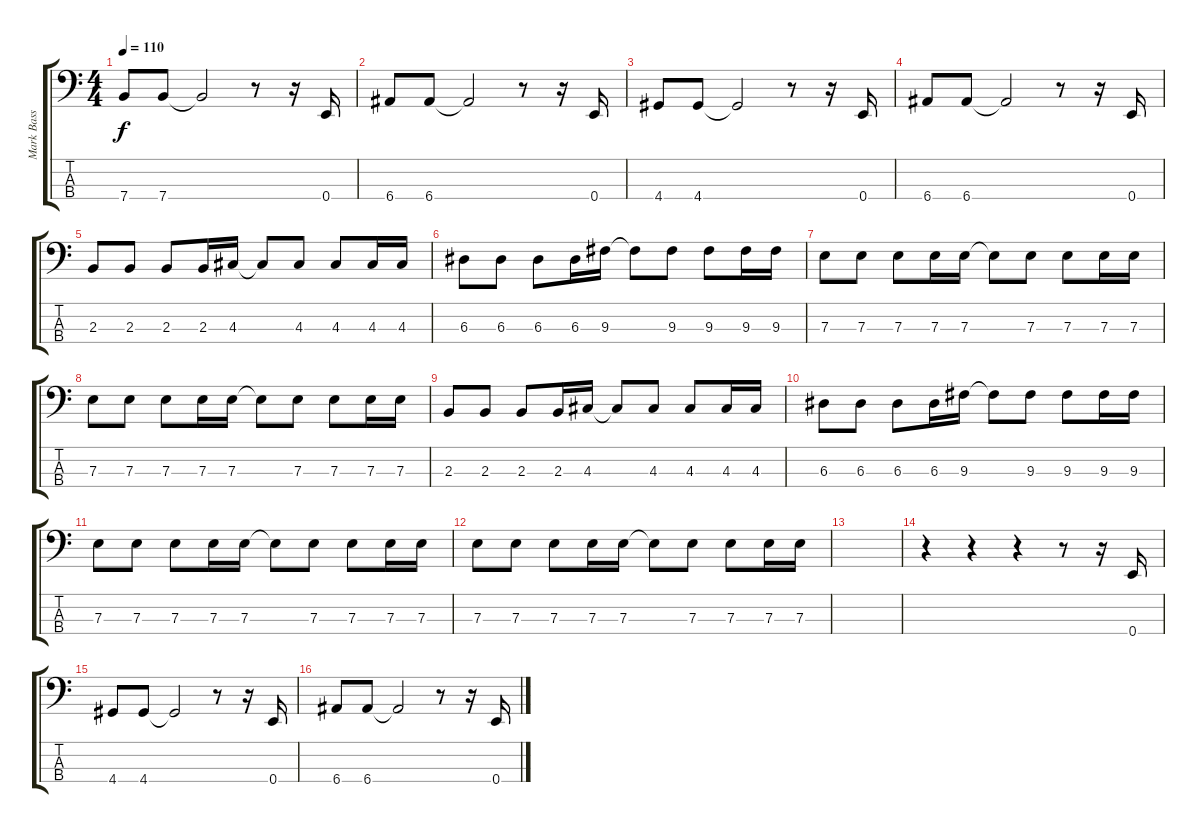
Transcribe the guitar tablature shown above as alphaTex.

\track ("Mark Bass" "Mark Bass") {instrument acousticbass}
\staff {score tabs}
\tuning (G2 D2 A1 E1) {hide}
\ts (4 4)
\tempo 110
\clef f4
\ks c
7.4.8{dy f} 7.4.8 7.4{t}.2 r.8 r.16 0.4.16 |
6.4.8 6.4.8 6.4{t}.2 r.8 r.16 0.4.16 |
4.4.8 4.4.8 4.4{t}.2 r.8 r.16 0.4.16 |
6.4.8 6.4.8 6.4{t}.2 r.8 r.16 0.4.16 |
2.3.8 2.3.8 2.3.8 2.3.16 4.3.16 4.3{t}.8 4.3.8 4.3.8 4.3.16 4.3.16 |
6.3.8 6.3.8 6.3.8 6.3.16 9.3.16 9.3{t}.8 9.3.8 9.3.8 9.3.16 9.3.16 |
7.3.8 7.3.8 7.3.8 7.3.16 7.3.16 7.3{t}.8 7.3.8 7.3.8 7.3.16 7.3.16 |
7.3.8 7.3.8 7.3.8 7.3.16 7.3.16 7.3{t}.8 7.3.8 7.3.8 7.3.16 7.3.16 |
2.3.8 2.3.8 2.3.8 2.3.16 4.3.16 4.3{t}.8 4.3.8 4.3.8 4.3.16 4.3.16 |
6.3.8 6.3.8 6.3.8 6.3.16 9.3.16 9.3{t}.8 9.3.8 9.3.8 9.3.16 9.3.16 |
7.3.8 7.3.8 7.3.8 7.3.16 7.3.16 7.3{t}.8 7.3.8 7.3.8 7.3.16 7.3.16 |
7.3.8 7.3.8 7.3.8 7.3.16 7.3.16 7.3{t}.8 7.3.8 7.3.8 7.3.16 7.3.16 |
|
r.4 r.4 r.4 r.8 r.16 0.4.16 |
4.4.8 4.4.8 4.4{t}.2 r.8 r.16 0.4.16 |
6.4.8 6.4.8 6.4{t}.2 r.8 r.16 0.4.16
